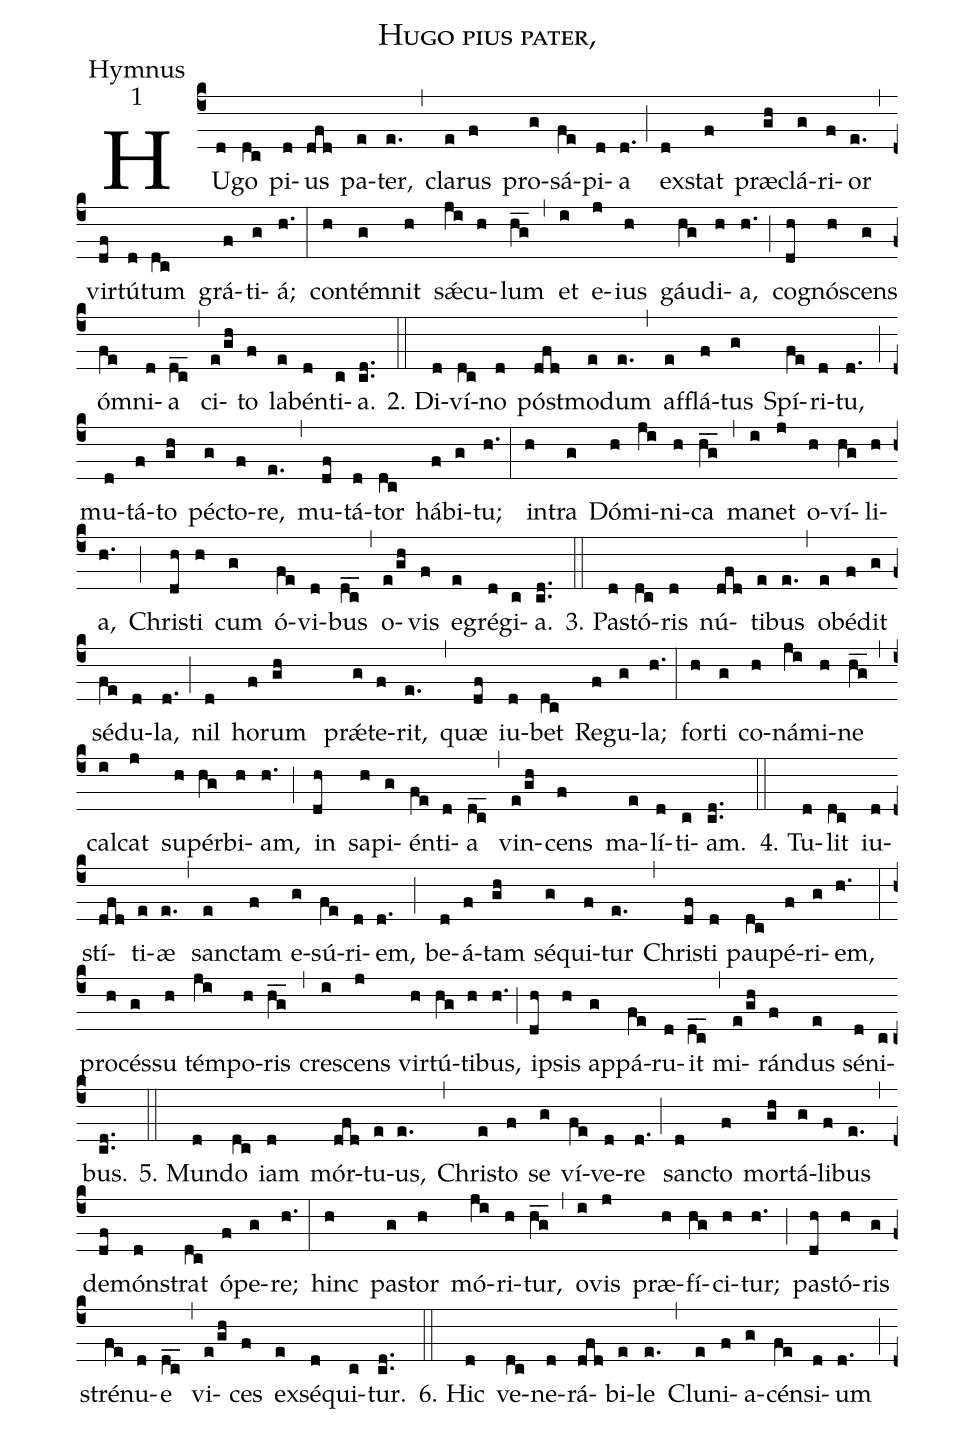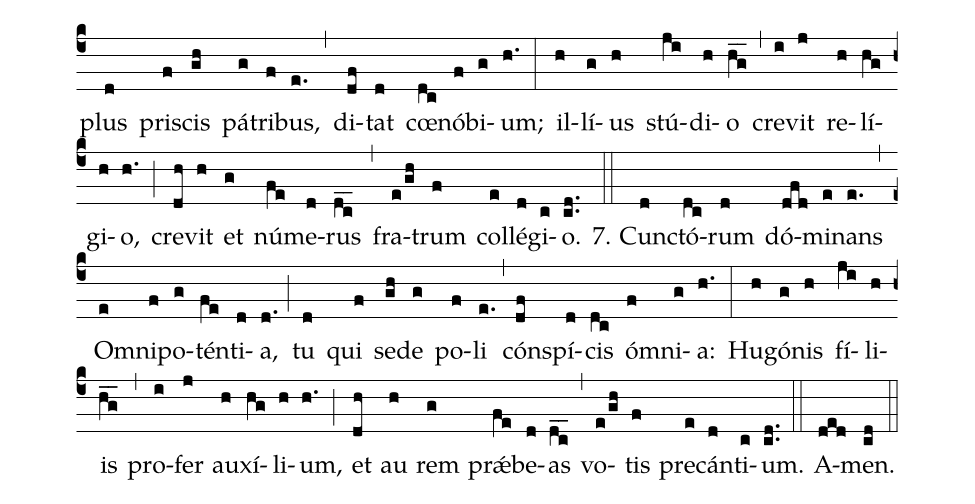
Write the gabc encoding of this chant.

name:Hugo pius pater,;
office-part:Hymnus;
mode:1;
%%
(c4)HU(d)go(dc) pi(d)us(dfd) pa(e)ter,(e.) (,) cla(e)rus(f) pro(g)sá(fe)pi(d)a(d.) (;) ex(d)stat(f) præ(gh)clá(g)ri(f)or(e.) (,) vir(df)tú(d)tum(dc) grá(f)ti(g)á;(h.) (:)con(h)tém(g)nit(h) sǽ(ji)cu(h)lum(h_g_) (,)et(i) e(j)ius(h) gáu(hg)di(h)a,(h.) (;)co(dh)gnó(h)scens(g) óm(fe)ni(d)a(d_c_) (,)ci(e/gh)to(f) la(e)bén(d)ti(c)a.(c.d.) (::)
2. Di(d)ví(dc)no(d) póst(dfd)mo(e)dum(e.) (,) af(e)flá(f)tus(g) Spí(fe)ri(d)tu,(d.) (;) mu(d)tá(f)to(gh) péc(g)to(f)re,(e.) (,) mu(df)tá(d)tor(dc) há(f)bi(g)tu;(h.) (:)in(h)tra(g) Dó(h)mi(ji)ni(h)ca(h_g_) (,)ma(i)net(j) o(h)ví(hg)li(h)a,(h.) (;)Chri(dh)sti(h) cum(g) ó(fe)vi(d)bus(d_c_) (,)o(e/gh)vis(f) e(e)gré(d)gi(c)a.(c.d.) (::)

3. Pa(d)stó(dc)ris(d) nú(dfd)ti(e)bus(e.) (,) o(e)bé(f)dit(g) sé(fe)du(d)la,(d.) (;) nil(d) ho(f)rum (gh) prǽ(g)te(f)rit,(e.) (,) quæ(df) iu(d)bet(dc) Re(f)gu(g)la;(h.) (:)for(h)ti(g) co(h)ná(ji)mi(h)ne(h_g_) (,)cal(i)cat(j) su(h)pér(hg)bi(h)am,(h.) (;)in(dh) sa(h)pi(g)én(fe)ti(d)a(d_c_) (,)vin(e/gh)cens(f) ma(e)lí(d)ti(c)am.(c.d.) (::)

4. Tu(d)lit(dc) iu(d)stí(dfd)ti(e)æ (e.) (,) sanc(e)tam(f) e(g)sú(fe)ri(d)em,(d.) (;) be(d)á(f)tam(gh) sé(g)qui(f)tur(e.) (,) Chri(df)sti(d) pau(dc)pé(f)ri(g)em,(h.) (:)pro(h)cés(g)su(h) tém(ji)po(h)ris(h_g_) (,)cre(i)scens(j) vir(h)tú(hg)ti(h)bus,(h.) (;)ip(dh)sis(h) ap(g)pá(fe)ru(d)it(d_c_) (,)mi(e/gh)rán(f)dus(e) sé(d)ni(c)bus.(c.d.) (::)

5. Mun(d)do(dc) iam(d) mór(dfd)tu(e)us,(e.) (,) Chri(e)sto(f) se(g) ví(fe)ve(d)re(d.) (;) sanc(d)to(f) mor(gh)tá(g)li(f)bus(e.) (,) de(df)món(d)strat(dc) ó(f)pe(g)re;(h.) (:)hinc(h) pa(g)stor(h) mó(ji)ri(h)tur,(h_g_) (,)o(i)vis(j) præ(h)fí(hg)ci(h)tur;(h.) (;)pas(dh)tó(h)ris(g) stré(fe)nu(d)e(d_c_) (,)vi(e/gh)ces(f) ex(e)sé(d)qui(c)tur.(c.d.) (::)

6. Hic(d) ve(dc)ne(d)rá(dfd)bi(e)le(e.) (,) Clu(e)ni(f)a(g)cén(fe)si(d)um(d.) (;) plus(d) pri(f)scis(gh) pá(g)tri(f)bus,(e.) (,) di(df)tat(d) cœ(dc)nó(f)bi(g)um;(h.) (:)il(h)lí(g)us(h) stú(ji)di(h)o(h_g_) (,)cre(i)vit(j) re(h)lí(hg)gi(h)o,(h.) (;)cre(dh)vit(h) et(g) nú(fe)me(d)rus(d_c_) (,)fra(e/gh)trum(f) col(e)lé(d)gi(c)o.(c.d.) (::)

7. Cunc(d)tó(dc)rum(d) dó(dfd)mi(e)nans(e.) (,) Om(e)ni(f)po(g)tén(fe)ti(d)a,(d.) (;) tu(d) qui(f) se(gh)de(g) po(f)li(e.) (,) cón(df)spí(d)cis(dc) óm(f)ni(g)a:(h.) (:)Hu(h)gó(g)nis(h) fí(ji)li(h)is(h_g_) (,)pro(i)fer(j) au(h)xí(hg)li(h)um,(h.) (;)et(dh) au(h) rem(g) prǽ(fe)be(d)as(d_c_) (,)vo(e/gh)tis(f) pre(e)cán(d)ti(c)um.(c.d.) (::)A(ded)men.(cd) (::)
